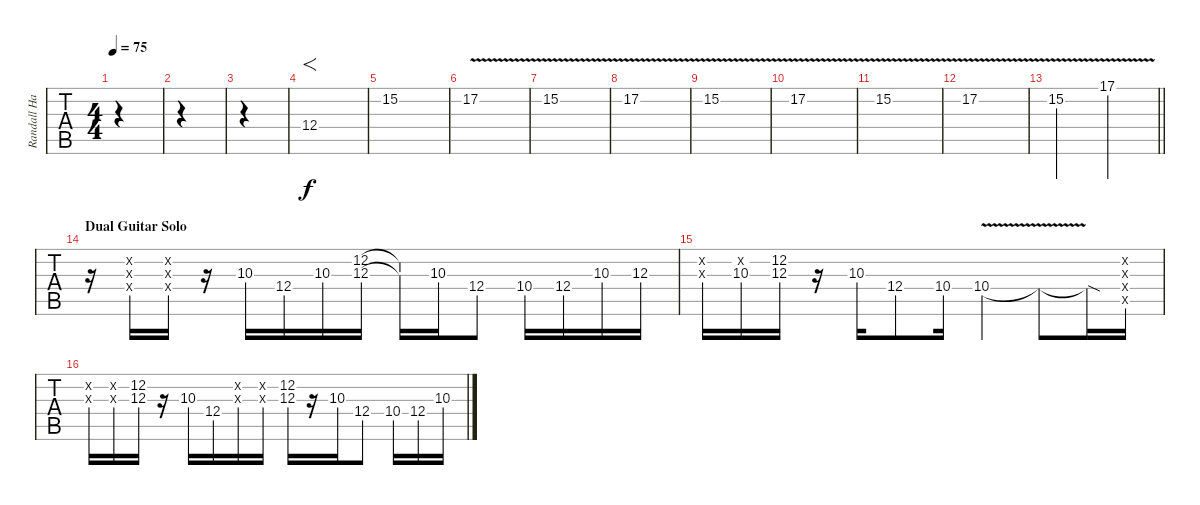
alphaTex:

\track ("Randall Hall - Lead Guitar" "Randall Ha") {instrument distortionguitar}
\staff {tabs}
\tuning (E4 B3 G3 D3 A2 E2) {hide}
\ts (4 4)
\tempo 75
\clef g2
\ks c
|
|
|
12.4.1{f} |
15.2.1 |
17.2{v}.1 |
15.2{v}.1 |
17.2{v}.1 |
15.2{v}.1 |
17.2{v}.1 |
15.2{v}.1 |
17.2{v}.1 |
\barLineRight lightlight
15.2{v}.2 17.1{v}.2 |
\section ("" "Dual Guitar Solo")
r.16 (0.2{x} 10.3{x} 0.4{x}).16 (12.2{x} 12.3{x} 0.4{x}).16 r.16 10.3.16 12.4.16 10.3.16 (12.2 12.3).16 (12.2{t} 12.3{t}).16 10.3.16 12.4.8 10.4.16 12.4.16 10.3.16 12.3.16 |
(0.2{x} 0.3{x}).16 (0.2{x} 10.3).16 (12.2 12.3).16 r.16 10.3.16 12.4.8 10.4.16 10.4{v}.4 10.4{t}.8 10.4{sod t}.16 (0.2{x} 0.3{x} 0.4{x} 0.5{x}).16 |
(0.2{x} 0.3{x}).16 (0.2{x} 10.3{x}).16 (12.2 12.3).16 r.16 10.3.16 12.4.16 (0.2{x} 0.3{x}).16 (0.2{x} 10.3{x}).16 (12.2 12.3).16 r.16 10.3.16 12.4.8 10.4.16 12.4.16 10.3.16
